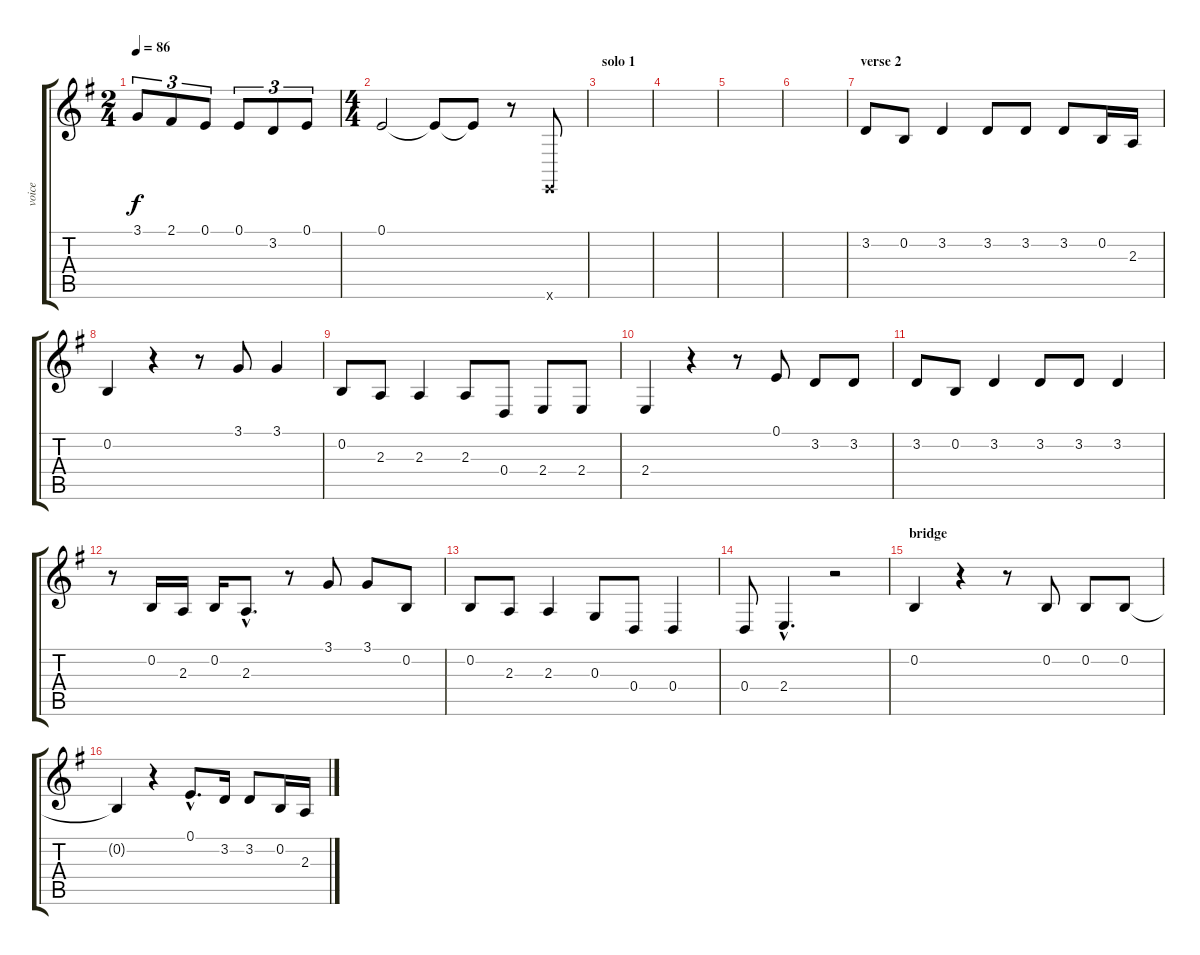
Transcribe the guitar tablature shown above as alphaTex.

\track ("voice" "voice") {instrument tenorsax}
\staff {score tabs}
\tuning (E4 B3 G3 D3 A2 E2) {hide}
\ts (2 4)
\tempo 86
\clef g2
\ks eminor
3.1.8{tu (3 2) dy f} 2.1.8{tu (3 2)} 0.1.8{tu (3 2)} 0.1.8{tu (3 2)} 3.2.8{tu (3 2)} 0.1.8{tu (3 2)} |
\ts (4 4)
0.1.2 0.1{t}.8 0.1{t}.8 r.8 0.6{x}.8 |
\section ("" "solo 1")
|
|
|
|
\section ("" "verse 2")
3.2.8 0.2.8 3.2.4 3.2.8 3.2.8 3.2.8 0.2.16 2.3.16 |
0.2.4 r.4 r.8 3.1.8 3.1.4 |
0.2.8 2.3.8 2.3.4 2.3.8 0.4.8 2.4.8 2.4.8 |
2.4.4 r.4 r.8 0.1.8 3.2.8 3.2.8 |
3.2.8 0.2.8 3.2.4 3.2.8 3.2.8 3.2.4 |
r.8 0.2.16 2.3.16 0.2.16 2.3{hac}.8{d} r.8 3.1.8 3.1.8 0.2.8 |
0.2.8 2.3.8 2.3.4 0.3.8 0.4.8 0.4.4 |
0.4.8 2.4{hac}.4{d} r.2 |
\section ("" "bridge")
0.2.4 r.4 r.8 0.2.8 0.2.8 0.2.8 |
0.2{t}.4 r.4 0.1{hac}.8{d} 3.2.16 3.2.8 0.2.16 2.3.16
